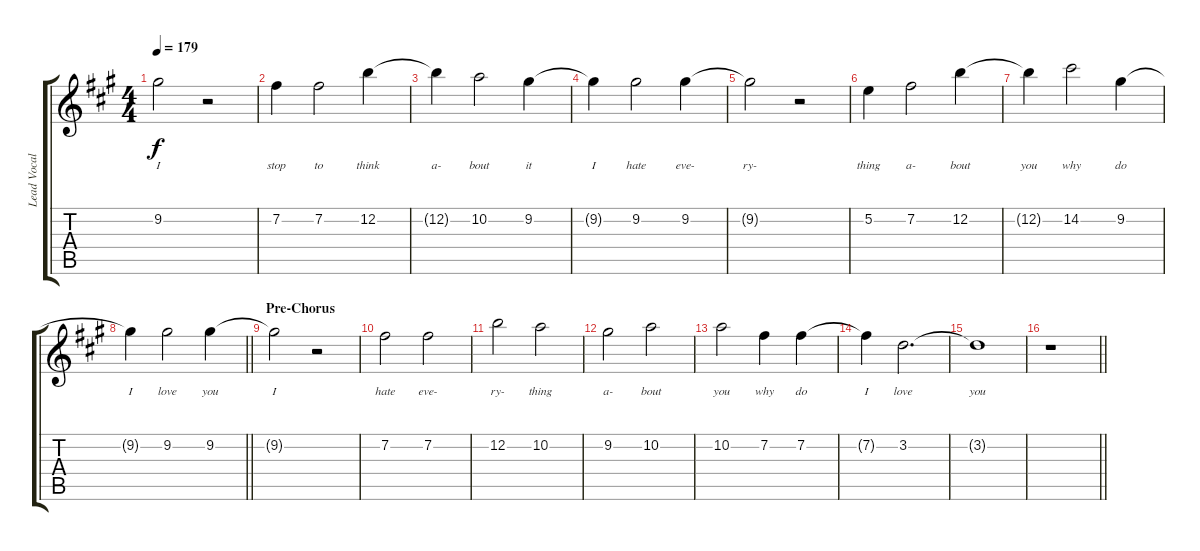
\track ("Lead Vocal (Adam Gontier)" "Lead Vocal") {instrument overdrivenguitar}
\staff {score tabs}
\tuning (E4 B3 G3 D3 A2 E2) {hide}
\ts (4 4)
\tempo 179
\clef g2
\ks f#minor
9.2{t}.2{lyrics (0 "I") lyrics (1 "") lyrics (2 "") lyrics (3 "") lyrics (4 "") dy f} r.2 |
7.2.4{lyrics (0 "stop") lyrics (1 "") lyrics (2 "") lyrics (3 "") lyrics (4 "")} 7.2.2{lyrics (0 "to") lyrics (1 "") lyrics (2 "") lyrics (3 "") lyrics (4 "")} 12.2.4{lyrics (0 "think") lyrics (1 "") lyrics (2 "") lyrics (3 "") lyrics (4 "")} |
12.2{t}.4{lyrics (0 "a-") lyrics (1 "") lyrics (2 "") lyrics (3 "") lyrics (4 "")} 10.2.2{lyrics (0 "bout") lyrics (1 "") lyrics (2 "") lyrics (3 "") lyrics (4 "")} 9.2.4{lyrics (0 "it") lyrics (1 "") lyrics (2 "") lyrics (3 "") lyrics (4 "")} |
9.2{t}.4{lyrics (0 "I") lyrics (1 "") lyrics (2 "") lyrics (3 "") lyrics (4 "")} 9.2.2{lyrics (0 "hate") lyrics (1 "") lyrics (2 "") lyrics (3 "") lyrics (4 "")} 9.2.4{lyrics (0 "eve-") lyrics (1 "") lyrics (2 "") lyrics (3 "") lyrics (4 "")} |
9.2{t}.2{lyrics (0 "ry-") lyrics (1 "") lyrics (2 "") lyrics (3 "") lyrics (4 "")} r.2 |
5.2.4{lyrics (0 "thing") lyrics (1 "") lyrics (2 "") lyrics (3 "") lyrics (4 "")} 7.2.2{lyrics (0 "a-") lyrics (1 "") lyrics (2 "") lyrics (3 "") lyrics (4 "")} 12.2.4{lyrics (0 "bout") lyrics (1 "") lyrics (2 "") lyrics (3 "") lyrics (4 "")} |
12.2{t}.4{lyrics (0 "you") lyrics (1 "") lyrics (2 "") lyrics (3 "") lyrics (4 "")} 14.2.2{lyrics (0 "why") lyrics (1 "") lyrics (2 "") lyrics (3 "") lyrics (4 "")} 9.2.4{lyrics (0 "do") lyrics (1 "") lyrics (2 "") lyrics (3 "") lyrics (4 "")} |
\barLineRight lightlight
9.2{t}.4{lyrics (0 "I") lyrics (1 "") lyrics (2 "") lyrics (3 "") lyrics (4 "")} 9.2.2{lyrics (0 "love") lyrics (1 "") lyrics (2 "") lyrics (3 "") lyrics (4 "")} 9.2.4{lyrics (0 "you") lyrics (1 "") lyrics (2 "") lyrics (3 "") lyrics (4 "")} |
\section ("" "Pre-Chorus")
9.2{t}.2{lyrics (0 "I") lyrics (1 "") lyrics (2 "") lyrics (3 "") lyrics (4 "")} r.2 |
7.2.2{lyrics (0 "hate") lyrics (1 "") lyrics (2 "") lyrics (3 "") lyrics (4 "")} 7.2.2{lyrics (0 "eve-") lyrics (1 "") lyrics (2 "") lyrics (3 "") lyrics (4 "")} |
12.2.2{lyrics (0 "ry-") lyrics (1 "") lyrics (2 "") lyrics (3 "") lyrics (4 "")} 10.2.2{lyrics (0 "thing") lyrics (1 "") lyrics (2 "") lyrics (3 "") lyrics (4 "")} |
9.2.2{lyrics (0 "a-") lyrics (1 "") lyrics (2 "") lyrics (3 "") lyrics (4 "")} 10.2.2{lyrics (0 "bout") lyrics (1 "") lyrics (2 "") lyrics (3 "") lyrics (4 "")} |
10.2.2{lyrics (0 "you") lyrics (1 "") lyrics (2 "") lyrics (3 "") lyrics (4 "")} 7.2.4{lyrics (0 "why") lyrics (1 "") lyrics (2 "") lyrics (3 "") lyrics (4 "")} 7.2.4{lyrics (0 "do") lyrics (1 "") lyrics (2 "") lyrics (3 "") lyrics (4 "")} |
7.2{t}.4{lyrics (0 "I") lyrics (1 "") lyrics (2 "") lyrics (3 "") lyrics (4 "")} 3.2.2{d lyrics (0 "love") lyrics (1 "") lyrics (2 "") lyrics (3 "") lyrics (4 "")} |
3.2{t}.1{lyrics (0 "you") lyrics (1 "") lyrics (2 "") lyrics (3 "") lyrics (4 "")} |
\barLineRight lightlight
r.1
